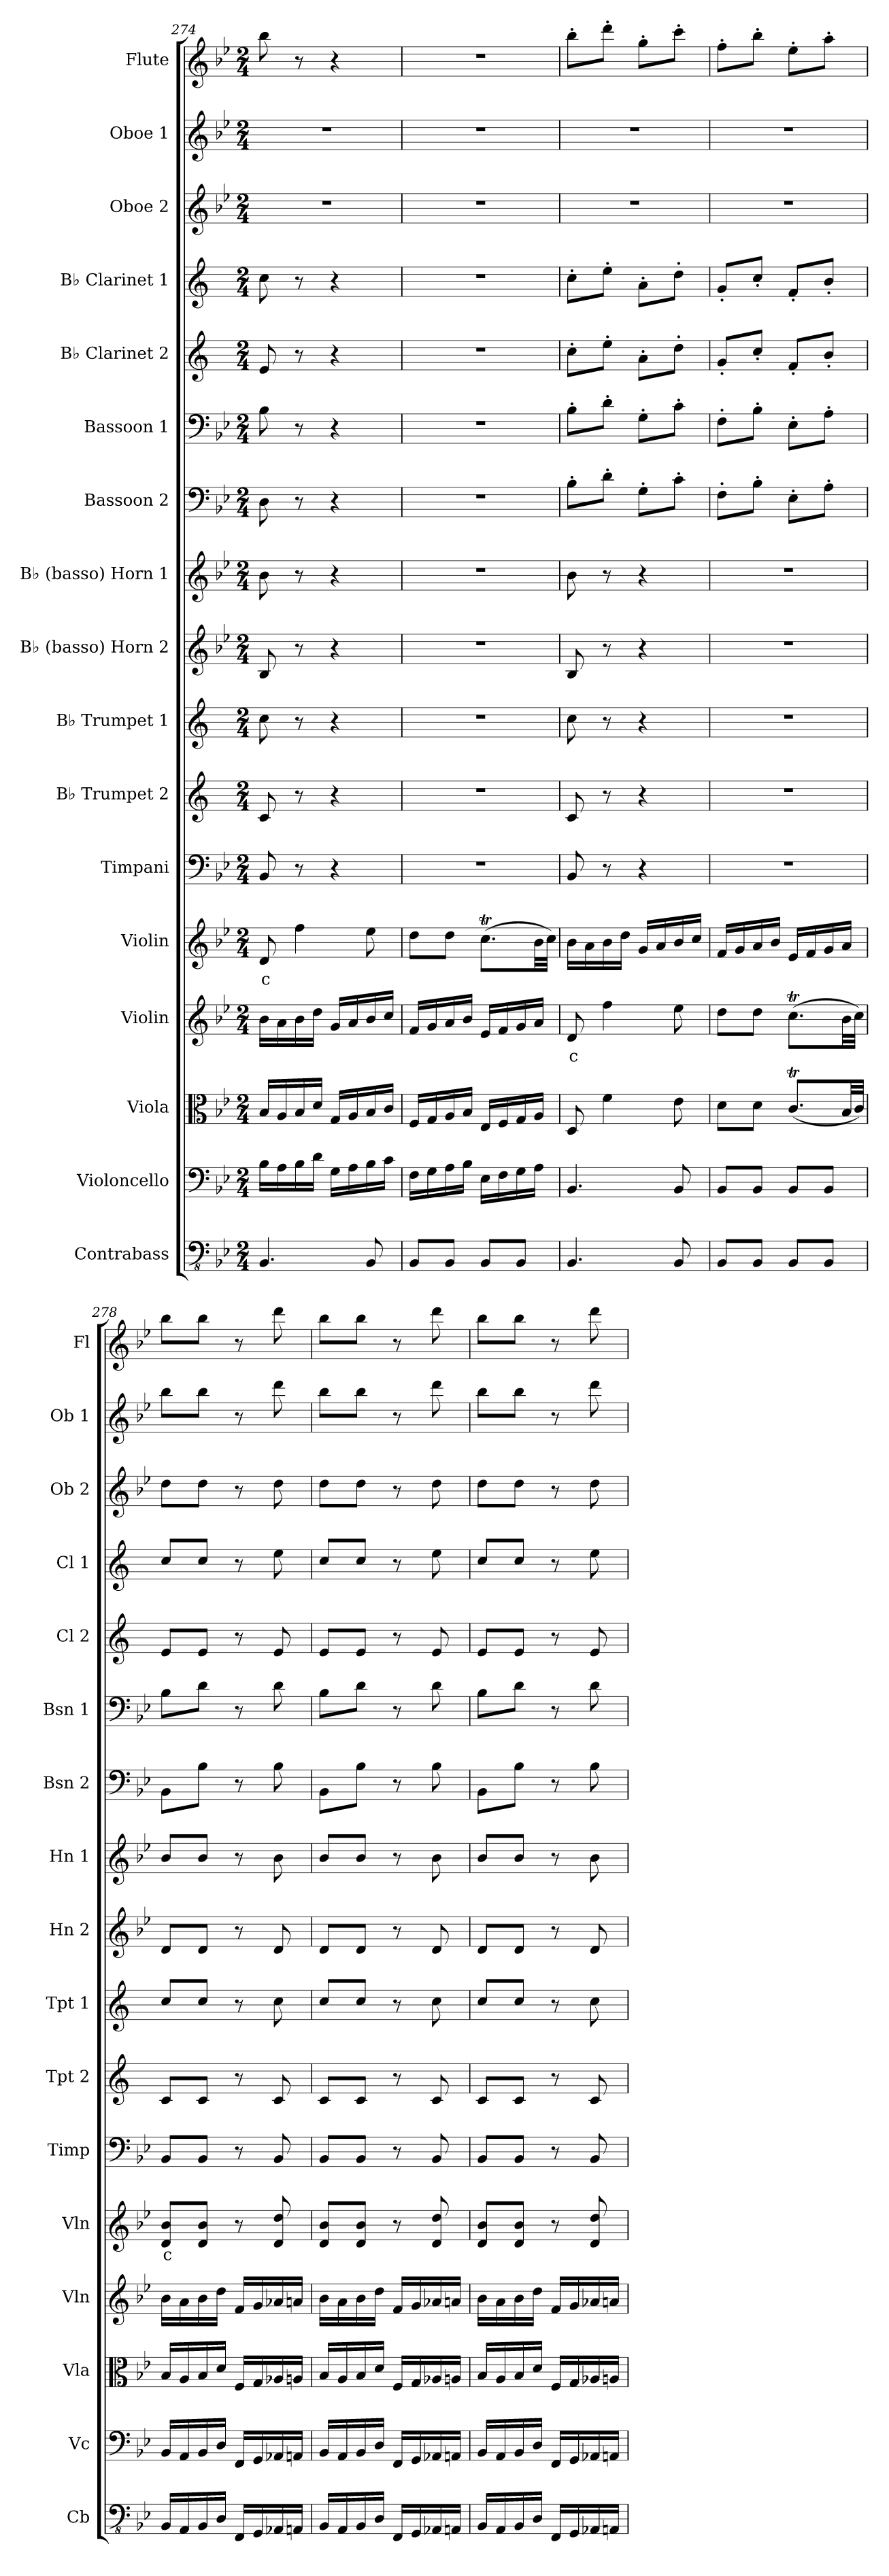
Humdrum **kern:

**kern	**kern	**kern	**kern	**text	**kern	**text	**kern	**kern	**kern	**kern	**kern	**kern	**kern	**kern	**kern	**kern	**kern	**kern
*part17	*part16	*part15	*part14	*part14	*part13	*part13	*part12	*part11	*part10	*part9	*part8	*part7	*part6	*part5	*part4	*part3	*part2	*part1
*staff17	*staff16	*staff15	*staff14	*staff14	*staff13	*staff13	*staff12	*staff11	*staff10	*staff9	*staff8	*staff7	*staff6	*staff5	*staff4	*staff3	*staff2	*staff1
*I"Contrabass	*I"Violoncello	*I"Viola	*I"Violin	*	*I"Violin	*	*I"Timpani	*I"B♭ Trumpet 2	*I"B♭ Trumpet 1	*I"B♭ (basso) Horn 2	*I"B♭ (basso) Horn 1	*I"Bassoon 2	*I"Bassoon 1	*I"B♭ Clarinet 2	*I"B♭ Clarinet 1	*I"Oboe 2	*I"Oboe 1	*I"Flute
*I'Cb	*I'Vc	*I'Vla	*I'Vln	*	*I'Vln	*	*I'Timp	*I'Tpt 2	*I'Tpt 1	*I'Hn 2	*I'Hn 1	*I'Bsn 2	*I'Bsn 1	*I'Cl 2	*I'Cl 1	*I'Ob 2	*I'Ob 1	*I'Fl
*clefFv4	*clefF4	*clefC3	*clefG2	*	*clefG2	*	*clefF4	*clefG2	*clefG2	*clefG2	*clefG2	*clefF4	*clefF4	*clefG2	*clefG2	*clefG2	*clefG2	*clefG2
*	*	*	*	*	*	*	*	*ITrd1c2	*ITrd1c2	*ITrd8c14	*ITrd8c14	*	*	*ITrd1c2	*ITrd1c2	*	*	*
*k[b-e-]	*k[b-e-]	*k[b-e-]	*k[b-e-]	*	*k[b-e-]	*	*k[b-e-]	*k[b-e-]	*k[b-e-]	*k[b-e-]	*k[b-e-]	*k[b-e-]	*k[b-e-]	*k[b-e-]	*k[b-e-]	*k[b-e-]	*k[b-e-]	*k[b-e-]
*M2/4	*M2/4	*M2/4	*M2/4	*	*M2/4	*	*M2/4	*M2/4	*M2/4	*M2/4	*M2/4	*M2/4	*M2/4	*M2/4	*M2/4	*M2/4	*M2/4	*M2/4
=274	=274	=274	=274	=274	=274	=274	=274	=274	=274	=274	=274	=274	=274	=274	=274	=274	=274	=274
!	!	!	!	!	!	!LO:LY:b:color=#FF0000	!	!	!	!	!	!	!	!	!	!	!	!
4.BBB-/	16B-\LL	16B-/LL	16b-\LL	.	8d/	c	8BB-/	8B-/	8b-\	8BB-/	8B-\	8D\	8B-\	8d/	8b-\	2r	2r	8bb-\
.	16A\	16A/	16a\	.	.	.	.	.	.	.	.	.	.	.	.	.	.	.
.	16B-\	16B-/	16b-\	.	4ff\	.	8r	8r	8r	8r	8r	8r	8r	8r	8r	.	.	8r
.	16d\JJ	16d/JJ	16dd\JJ	.	.	.	.	.	.	.	.	.	.	.	.	.	.	.
.	16G\LL	16G/LL	16g/LL	.	.	.	4r	4r	4r	4r	4r	4r	4r	4r	4r	.	.	4r
.	16A\	16A/	16a/	.	.	.	.	.	.	.	.	.	.	.	.	.	.	.
8BBB-/	16B-\	16B-/	16b-/	.	8ee-\	.	.	.	.	.	.	.	.	.	.	.	.	.
.	16c\JJ	16c/JJ	16cc/JJ	.	.	.	.	.	.	.	.	.	.	.	.	.	.	.
!!LO:PB:g=z
=275	=275	=275	=275	=275	=275	=275	=275	=275	=275	=275	=275	=275	=275	=275	=275	=275	=275	=275
8BBB-/L	16F\LL	16F/LL	16f/LL	.	8dd\L	.	2r	2r	2r	2r	2r	2r	2r	2r	2r	2r	2r	2r
.	16G\	16G/	16g/	.	.	.	.	.	.	.	.	.	.	.	.	.	.	.
8BBB-/J	16A\	16A/	16a/	.	8dd\J	.	.	.	.	.	.	.	.	.	.	.	.	.
.	16B-\JJ	16B-/JJ	16b-/JJ	.	.	.	.	.	.	.	.	.	.	.	.	.	.	.
8BBB-/L	16E-\LL	16E-/LL	16e-/LL	.	(>8.ccT\L	.	.	.	.	.	.	.	.	.	.	.	.	.
.	16F\	16F/	16f/	.	.	.	.	.	.	.	.	.	.	.	.	.	.	.
8BBB-/J	16G\	16G/	16g/	.	.	.	.	.	.	.	.	.	.	.	.	.	.	.
.	16A\JJ	16A/JJ	16a/JJ	.	32b-\LL	.	.	.	.	.	.	.	.	.	.	.	.	.
.	.	.	.	.	32cc\JJJ)	.	.	.	.	.	.	.	.	.	.	.	.	.
=276	=276	=276	=276	=276	=276	=276	=276	=276	=276	=276	=276	=276	=276	=276	=276	=276	=276	=276
!	!	!	!	!LO:LY:b:color=#FF0000	!	!	!	!	!	!	!	!	!	!	!	!	!	!
4.BBB-/	4.BB-/	8D/	8d/	c	16b-\LL	.	8BB-/	8B-/	8b-\	8BB-/	8B-\	8B-'\L	8B-'\L	8b-'\L	8b-'\L	2r	2r	8bb-'\L
.	.	.	.	.	16a\	.	.	.	.	.	.	.	.	.	.	.	.	.
.	.	4f\	4ff\	.	16b-\	.	8r	8r	8r	8r	8r	8d'\J	8d'\J	8dd'\J	8dd'\J	.	.	8ddd'\J
.	.	.	.	.	16dd\JJ	.	.	.	.	.	.	.	.	.	.	.	.	.
.	.	.	.	.	16g/LL	.	4r	4r	4r	4r	4r	8G'\L	8G'\L	8g'\L	8g'\L	.	.	8gg'\L
.	.	.	.	.	16a/	.	.	.	.	.	.	.	.	.	.	.	.	.
8BBB-/	8BB-/	8e-\	8ee-\	.	16b-/	.	.	.	.	.	.	8c'\J	8c'\J	8cc'\J	8cc'\J	.	.	8ccc'\J
.	.	.	.	.	16cc/JJ	.	.	.	.	.	.	.	.	.	.	.	.	.
=277	=277	=277	=277	=277	=277	=277	=277	=277	=277	=277	=277	=277	=277	=277	=277	=277	=277	=277
8BBB-/L	8BB-/L	8d\L	8dd\L	.	16f/LL	.	2r	2r	2r	2r	2r	8F'\L	8F'\L	8f'/L	8f'/L	2r	2r	8ff'\L
.	.	.	.	.	16g/	.	.	.	.	.	.	.	.	.	.	.	.	.
8BBB-/J	8BB-/J	8d\J	8dd\J	.	16a/	.	.	.	.	.	.	8B-'\J	8B-'\J	8b-'/J	8b-'/J	.	.	8bb-'\J
.	.	.	.	.	16b-/JJ	.	.	.	.	.	.	.	.	.	.	.	.	.
8BBB-/L	8BB-/L	(<8.cT/L	(>8.ccT\L	.	16e-/LL	.	.	.	.	.	.	8E-'\L	8E-'\L	8e-'/L	8e-'/L	.	.	8ee-'\L
.	.	.	.	.	16f/	.	.	.	.	.	.	.	.	.	.	.	.	.
8BBB-/J	8BB-/J	.	.	.	16g/	.	.	.	.	.	.	8A'\J	8A'\J	8a'/J	8a'/J	.	.	8aa'\J
.	.	32B-/LL	32b-\LL	.	16a/JJ	.	.	.	.	.	.	.	.	.	.	.	.	.
.	.	32c/JJJ)	32cc\JJJ)	.	.	.	.	.	.	.	.	.	.	.	.	.	.	.
=278	=278	=278	=278	=278	=278	=278	=278	=278	=278	=278	=278	=278	=278	=278	=278	=278	=278	=278
!	!	!	!	!	!	!LO:LY:b:color=#FF0000	!	!	!	!	!	!	!	!	!	!	!	!
16BBB-/LL	16BB-/LL	16B-/LL	16b-\LL	.	8d/ 8b-/L	c	8BB-/L	8B-/L	8b-/L	8D/L	8B-/L	8BB-\L	8B-\L	8d/L	8b-/L	8dd\L	8bb-\L	8bb-\L
16AAA/	16AA/	16A/	16a\	.	.	.	.	.	.	.	.	.	.	.	.	.	.	.
16BBB-/	16BB-/	16B-/	16b-\	.	8d/ 8b-/J	.	8BB-/J	8B-/J	8b-/J	8D/J	8B-/J	8B-\J	8d\J	8d/J	8b-/J	8dd\J	8bb-\J	8bb-\J
16DD/JJ	16D/JJ	16d/JJ	16dd\JJ	.	.	.	.	.	.	.	.	.	.	.	.	.	.	.
16FFF/LL	16FF/LL	16F/LL	16f/LL	.	8r	.	8r	8r	8r	8r	8r	8r	8r	8r	8r	8r	8r	8r
16GGG/	16GG/	16G/	16g/	.	.	.	.	.	.	.	.	.	.	.	.	.	.	.
16AAA-X/	16AA-X/	16A-X/	16a-X/	.	8d/ 8dd/	.	8BB-/	8B-/	8b-\	8D/	8B-\	8B-\	8d\	8d/	8dd\	8dd\	8ddd\	8ddd\
16AAAn/JJ	16AAn/JJ	16An/JJ	16an/JJ	.	.	.	.	.	.	.	.	.	.	.	.	.	.	.
=279	=279	=279	=279	=279	=279	=279	=279	=279	=279	=279	=279	=279	=279	=279	=279	=279	=279	=279
16BBB-/LL	16BB-/LL	16B-/LL	16b-\LL	.	8d/ 8b-/L	.	8BB-/L	8B-/L	8b-/L	8D/L	8B-/L	8BB-\L	8B-\L	8d/L	8b-/L	8dd\L	8bb-\L	8bb-\L
16AAA/	16AA/	16A/	16a\	.	.	.	.	.	.	.	.	.	.	.	.	.	.	.
16BBB-/	16BB-/	16B-/	16b-\	.	8d/ 8b-/J	.	8BB-/J	8B-/J	8b-/J	8D/J	8B-/J	8B-\J	8d\J	8d/J	8b-/J	8dd\J	8bb-\J	8bb-\J
16DD/JJ	16D/JJ	16d/JJ	16dd\JJ	.	.	.	.	.	.	.	.	.	.	.	.	.	.	.
16FFF/LL	16FF/LL	16F/LL	16f/LL	.	8r	.	8r	8r	8r	8r	8r	8r	8r	8r	8r	8r	8r	8r
16GGG/	16GG/	16G/	16g/	.	.	.	.	.	.	.	.	.	.	.	.	.	.	.
16AAA-X/	16AA-X/	16A-X/	16a-X/	.	8d/ 8dd/	.	8BB-/	8B-/	8b-\	8D/	8B-\	8B-\	8d\	8d/	8dd\	8dd\	8ddd\	8ddd\
16AAAn/JJ	16AAn/JJ	16An/JJ	16an/JJ	.	.	.	.	.	.	.	.	.	.	.	.	.	.	.
=280	=280	=280	=280	=280	=280	=280	=280	=280	=280	=280	=280	=280	=280	=280	=280	=280	=280	=280
16BBB-/LL	16BB-/LL	16B-/LL	16b-\LL	.	8d/ 8b-/L	.	8BB-/L	8B-/L	8b-/L	8D/L	8B-/L	8BB-\L	8B-\L	8d/L	8b-/L	8dd\L	8bb-\L	8bb-\L
16AAA/	16AA/	16A/	16a\	.	.	.	.	.	.	.	.	.	.	.	.	.	.	.
16BBB-/	16BB-/	16B-/	16b-\	.	8d/ 8b-/J	.	8BB-/J	8B-/J	8b-/J	8D/J	8B-/J	8B-\J	8d\J	8d/J	8b-/J	8dd\J	8bb-\J	8bb-\J
16DD/JJ	16D/JJ	16d/JJ	16dd\JJ	.	.	.	.	.	.	.	.	.	.	.	.	.	.	.
16FFF/LL	16FF/LL	16F/LL	16f/LL	.	8r	.	8r	8r	8r	8r	8r	8r	8r	8r	8r	8r	8r	8r
16GGG/	16GG/	16G/	16g/	.	.	.	.	.	.	.	.	.	.	.	.	.	.	.
16AAA-X/	16AA-X/	16A-X/	16a-X/	.	8d/ 8dd/	.	8BB-/	8B-/	8b-\	8D/	8B-\	8B-\	8d\	8d/	8dd\	8dd\	8ddd\	8ddd\
16AAAn/JJ	16AAn/JJ	16An/JJ	16an/JJ	.	.	.	.	.	.	.	.	.	.	.	.	.	.	.
=	=	=	=	=	=	=	=	=	=	=	=	=	=	=	=	=	=	=
*-	*-	*-	*-	*-	*-	*-	*-	*-	*-	*-	*-	*-	*-	*-	*-	*-	*-	*-
